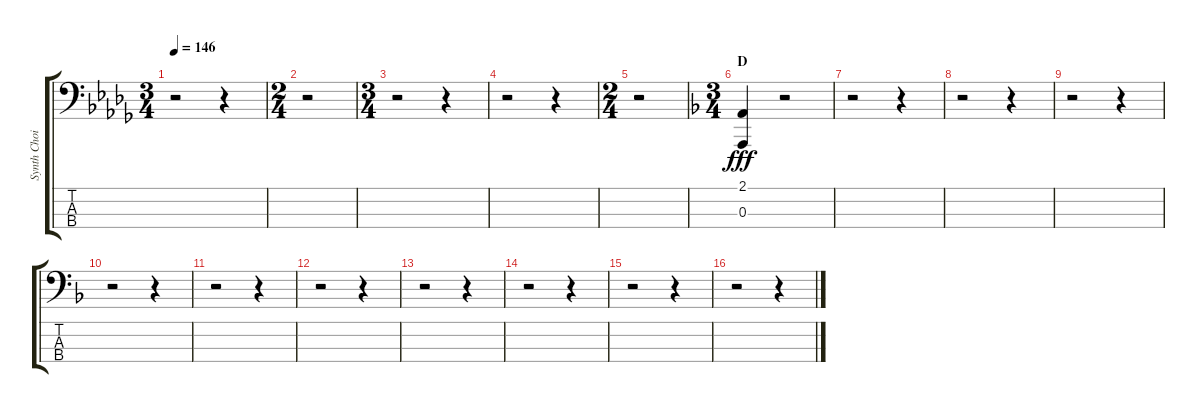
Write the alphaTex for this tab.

\track ("Synth Choir (Low Voices)" "Synth Choi") {instrument choiraahs}
\staff {score tabs}
\tuning (G2 D2 A1 E1) {hide}
\ts (3 4)
\tempo 146
\clef f4
\ks db
r.2{dy f} r.4 |
\ts (2 4)
r.2 |
\ts (3 4)
r.2 r.4 |
r.2 r.4 |
\ts (2 4)
r.2 |
\ts (3 4)
\section ("" "D")
\ks f
(2.1 0.3).4{dy fff} r.2 |
r.2 r.4 |
r.2 r.4 |
r.2 r.4 |
r.2 r.4 |
r.2 r.4 |
r.2 r.4 |
r.2 r.4 |
r.2 r.4 |
r.2 r.4 |
r.2 r.4
